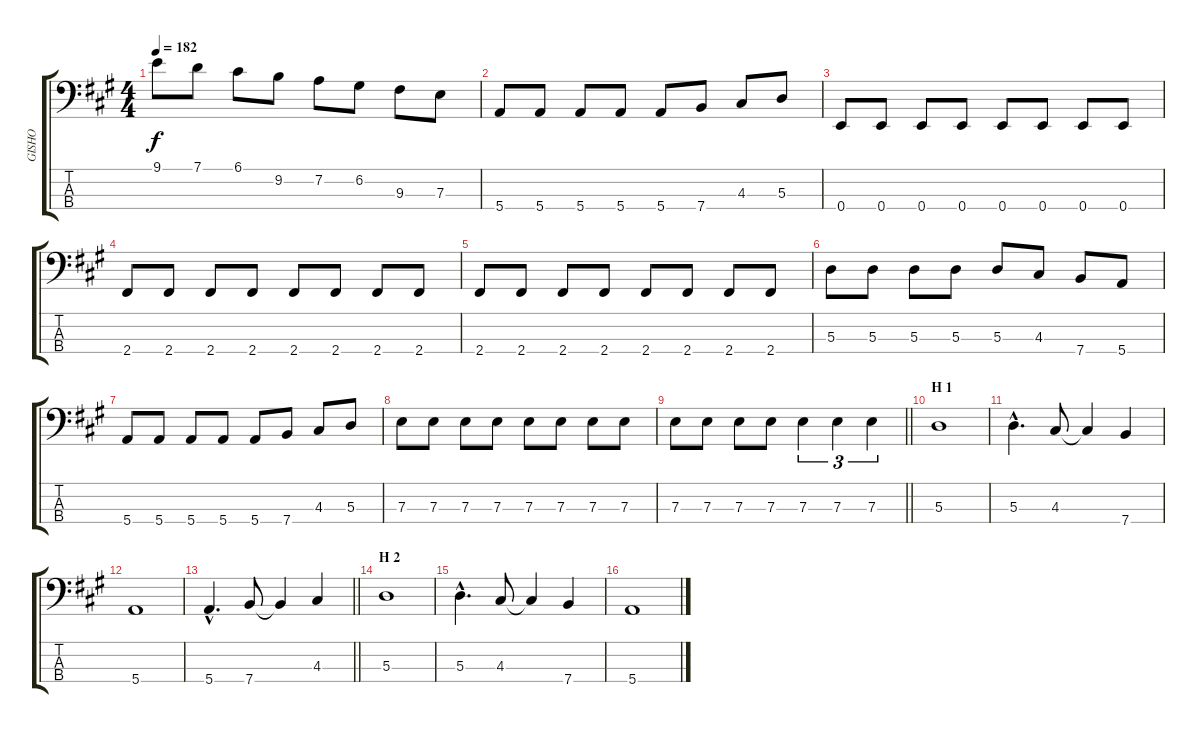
\track ("GISHO" "GISHO") {instrument electricbasspick}
\staff {score tabs}
\tuning (G2 D2 A1 E1) {hide}
\ts (4 4)
\tempo 182
\clef f4
\ks a
9.1.8{dy f} 7.1.8 6.1.8 9.2.8 7.2.8 6.2.8 9.3.8 7.3.8 |
5.4.8 5.4.8 5.4.8 5.4.8 5.4.8 7.4.8 4.3.8 5.3.8 |
0.4.8 0.4.8 0.4.8 0.4.8 0.4.8 0.4.8 0.4.8 0.4.8 |
2.4.8 2.4.8 2.4.8 2.4.8 2.4.8 2.4.8 2.4.8 2.4.8 |
2.4.8 2.4.8 2.4.8 2.4.8 2.4.8 2.4.8 2.4.8 2.4.8 |
5.3.8 5.3.8 5.3.8 5.3.8 5.3.8 4.3.8 7.4.8 5.4.8 |
5.4.8 5.4.8 5.4.8 5.4.8 5.4.8 7.4.8 4.3.8 5.3.8 |
7.3.8 7.3.8 7.3.8 7.3.8 7.3.8 7.3.8 7.3.8 7.3.8 |
\barLineRight lightlight
7.3.8 7.3.8 7.3.8 7.3.8 7.3.4{tu (3 2)} 7.3.4{tu (3 2)} 7.3.4{tu (3 2)} |
\section ("" "H 1")
5.3.1 |
5.3{hac}.4{d} 4.3.8 4.3{t}.4 7.4.4 |
5.4.1 |
\barLineRight lightlight
5.4{hac}.4{d} 7.4.8 7.4{t}.4 4.3.4 |
\section ("" "H 2")
5.3.1 |
5.3{hac}.4{d} 4.3.8 4.3{t}.4 7.4.4 |
5.4.1
